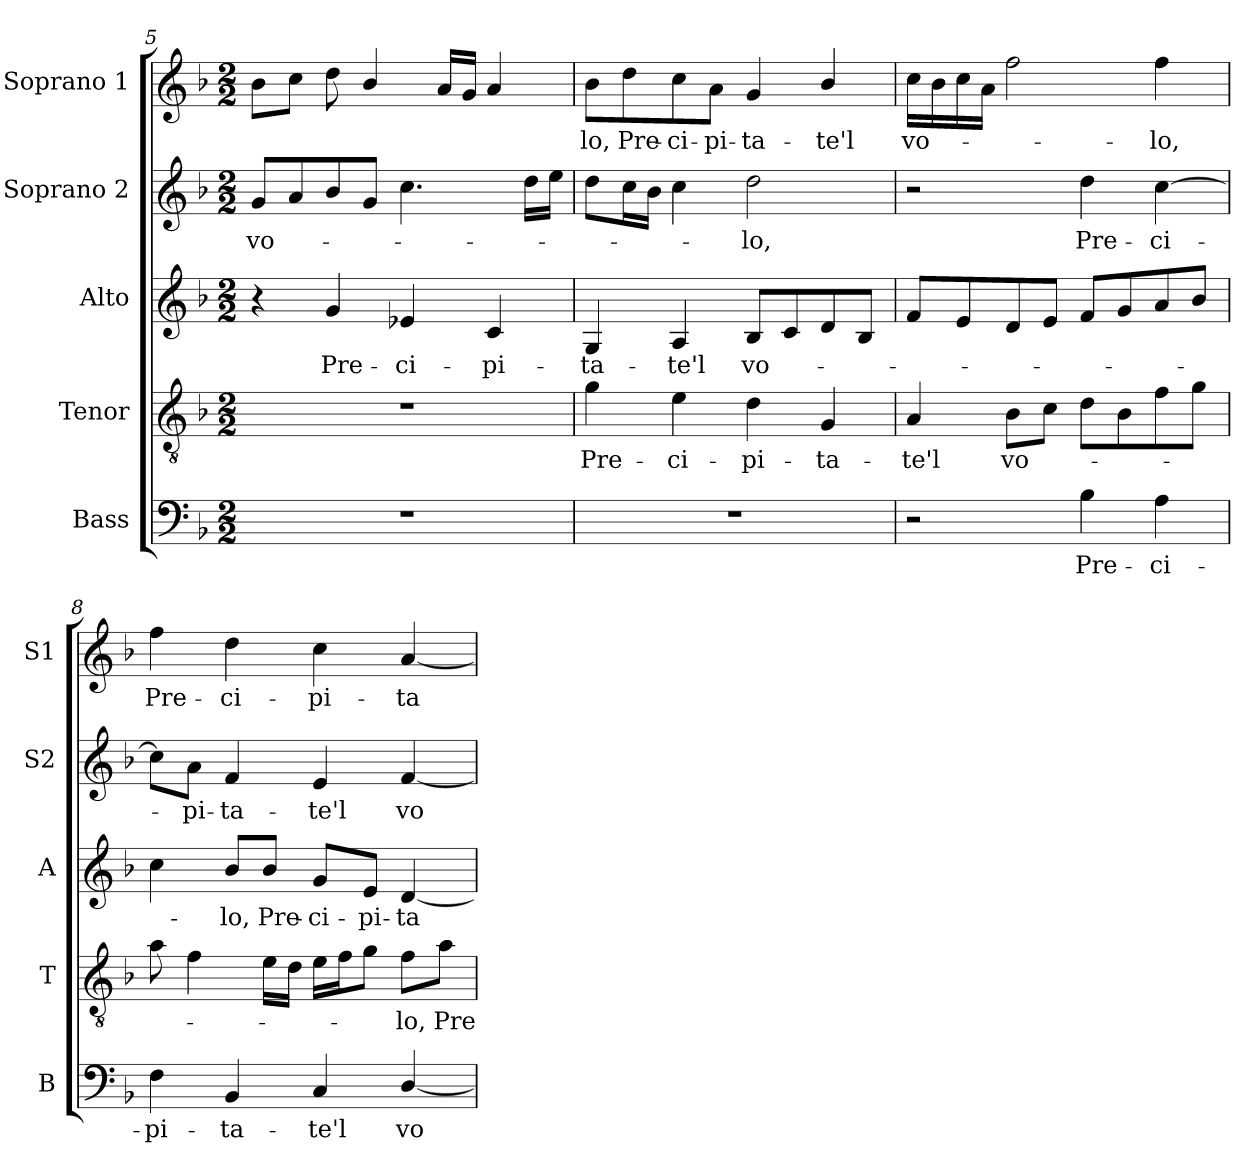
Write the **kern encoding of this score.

**kern	**text	**kern	**text	**kern	**text	**kern	**text	**kern	**text
*part5	*part5	*part4	*part4	*part3	*part3	*part2	*part2	*part1	*part1
*staff5	*staff5	*staff4	*staff4	*staff3	*staff3	*staff2	*staff2	*staff1	*staff1
*I"Bass	*	*I"Tenor	*	*I"Alto	*	*I"Soprano 2	*	*I"Soprano 1	*
*I'B	*	*I'T	*	*I'A	*	*I'S2	*	*I'S1	*
*clefF4	*	*clefGv2	*	*clefG2	*	*clefG2	*	*clefG2	*
*	*	*ITrd7c12	*	*	*	*	*	*	*
*k[b-]	*	*k[b-]	*	*k[b-]	*	*k[b-]	*	*k[b-]	*
*F:	*	*F:	*	*F:	*	*F:	*	*F:	*
*M2/2	*	*M2/2	*	*M2/2	*	*M2/2	*	*M2/2	*
=5	=5	=5	=5	=5	=5	=5	=5	=5	=5
!	!	!	!	!	!	!	!LO:LY:b:color=#000000	!	!
1r	.	1r	.	4r	.	8gi/L	vo-	8b-i\L	.
.	.	.	.	.	.	8ai/	.	8cci\J	.
!	!	!	!	!	!LO:LY:b:color=#000000	!	!	!	!
.	.	.	.	4gi/	Pre-	8b-i/	.	8ddi\	.
.	.	.	.	.	.	8gi/J	.	4b-i/	.
!	!	!	!	!	!LO:LY:b:color=#000000	!	!	!	!
.	.	.	.	4e-Xi/	-ci-	4.cci\	.	.	.
.	.	.	.	.	.	.	.	16ai/LL	.
.	.	.	.	.	.	.	.	16gi/JJ	.
!	!	!	!	!	!LO:LY:b:color=#000000	!	!	!	!
.	.	.	.	4ci/	-pi-	.	.	4ai/	.
.	.	.	.	.	.	16ddi\LL	.	.	.
.	.	.	.	.	.	16eei\JJ	.	.	.
=6	=6	=6	=6	=6	=6	=6	=6	=6	=6
!	!	!	!LO:LY:b:color=#000000	!	!	!	!	!	!
!	!	!	!	!	!LO:LY:b:color=#000000	!	!	!	!
!	!	!	!	!	!	!	!	!	!LO:LY:b:color=#000000
1r	.	4Gi\	Pre-	4Gi/	-ta-	8ddi\L	.	8b-i\L	-lo,
!	!	!	!	!	!	!	!	!	!LO:LY:b:color=#000000
.	.	.	.	.	.	16cci\L	.	8ddi\	Pre-
.	.	.	.	.	.	16b-i\JJ	.	.	.
!	!	!	!LO:LY:b:color=#000000	!	!	!	!	!	!
!	!	!	!	!	!LO:LY:b:color=#000000	!	!	!	!
!	!	!	!	!	!	!	!	!	!LO:LY:b:color=#000000
.	.	4Ei\	-ci-	4Ai/	-te'l	4cci\	.	8cci\	-ci-
!	!	!	!	!	!	!	!	!	!LO:LY:b:color=#000000
.	.	.	.	.	.	.	.	8ai\J	-pi-
!	!	!	!LO:LY:b:color=#000000	!	!	!	!	!	!
!	!	!	!	!	!LO:LY:b:color=#000000	!	!	!	!
!	!	!	!	!	!	!	!LO:LY:b:color=#000000	!	!
!	!	!	!	!	!	!	!	!	!LO:LY:b:color=#000000
.	.	4Di\	-pi-	8B-i/L	vo-	2ddi\	-lo,	4gi/	-ta-
.	.	.	.	8ci/	.	.	.	.	.
!	!	!	!LO:LY:b:color=#000000	!	!	!	!	!	!
!	!	!	!	!	!	!	!	!	!LO:LY:b:color=#000000
.	.	4GGi/	-ta-	8di/	.	.	.	4b-i/	-te'l
.	.	.	.	8B-i/J	.	.	.	.	.
=7	=7	=7	=7	=7	=7	=7	=7	=7	=7
!	!	!	!LO:LY:b:color=#000000	!	!	!	!	!	!
!	!	!	!	!	!	!	!	!	!LO:LY:b:color=#000000
2r	.	4AAi/	-te'l	8fi/L	.	2r	.	16cci\LL	vo-
.	.	.	.	.	.	.	.	16b-i\	.
.	.	.	.	8ei/	.	.	.	16cci\	.
.	.	.	.	.	.	.	.	16ai\JJ	.
!	!	!	!LO:LY:b:color=#000000	!	!	!	!	!	!
.	.	8BB-i\L	vo-	8di/	.	.	.	2ffi\	.
.	.	8Ci\J	.	8ei/J	.	.	.	.	.
!	!LO:LY:b:color=#000000	!	!	!	!	!	!	!	!
!	!	!	!	!	!	!	!LO:LY:b:color=#000000	!	!
4B-i\	Pre-	8Di\L	.	8fi/L	.	4ddi\	Pre-	.	.
.	.	8BB-i\	.	8gi/	.	.	.	.	.
!	!LO:LY:b:color=#000000	!	!	!	!	!	!	!	!
!	!	!	!	!	!	!	!LO:LY:b:color=#000000	!	!
!	!	!	!	!	!	!	!	!	!LO:LY:b:color=#000000
4Ai\	-ci-	8Fi\	.	8ai/	.	[4cci\	-ci-	4ffi\	-lo,
.	.	8Gi\J	.	8b-i/J	.	.	.	.	.
!!LO:LB:g=z
=8	=8	=8	=8	=8	=8	=8	=8	=8	=8
!	!LO:LY:b:color=#000000	!	!	!	!	!	!	!	!
!	!	!	!	!	!	!	!	!	!LO:LY:b:color=#000000
4Fi\	-pi-	8Ai\	.	4cci\	.	8cci\L]	.	4ffi\	Pre-
!	!	!	!	!	!	!	!LO:LY:b:color=#000000	!	!
.	.	4Fi\	.	.	.	8ai\J	-pi-	.	.
!	!LO:LY:b:color=#000000	!	!	!	!	!	!	!	!
!	!	!	!	!	!LO:LY:b:color=#000000	!	!	!	!
!	!	!	!	!	!	!	!LO:LY:b:color=#000000	!	!
!	!	!	!	!	!	!	!	!	!LO:LY:b:color=#000000
4BB-i/	-ta-	.	.	8b-i/L	-lo,	4fi/	-ta-	4ddi\	-ci-
!	!	!	!	!	!LO:LY:b:color=#000000	!	!	!	!
.	.	16Ei\LL	.	8b-i/J	Pre-	.	.	.	.
.	.	16Di\JJ	.	.	.	.	.	.	.
!	!LO:LY:b:color=#000000	!	!	!	!	!	!	!	!
!	!	!	!	!	!LO:LY:b:color=#000000	!	!	!	!
!	!	!	!	!	!	!	!LO:LY:b:color=#000000	!	!
!	!	!	!	!	!	!	!	!	!LO:LY:b:color=#000000
4Ci/	-te'l	16Ei\LL	.	8gi/L	-ci-	4ei/	-te'l	4cci\	-pi-
.	.	16Fi\J	.	.	.	.	.	.	.
!	!	!	!	!	!LO:LY:b:color=#000000	!	!	!	!
.	.	8Gi\J	.	8ei/J	-pi-	.	.	.	.
!	!LO:LY:b:color=#000000	!	!	!	!	!	!	!	!
!	!	!	!LO:LY:b:color=#000000	!	!	!	!	!	!
!	!	!	!	!	!LO:LY:b:color=#000000	!	!	!	!
!	!	!	!	!	!	!	!LO:LY:b:color=#000000	!	!
!	!	!	!	!	!	!	!	!	!LO:LY:b:color=#000000
[4Di/	vo-	8Fi\L	-lo,	[4di/	-ta-	[4fi/	vo-	[4ai/	-ta-
!	!	!	!LO:LY:b:color=#000000	!	!	!	!	!	!
.	.	8Ai\J	Pre-	.	.	.	.	.	.
=	=	=	=	=	=	=	=	=	=
*-	*-	*-	*-	*-	*-	*-	*-	*-	*-
